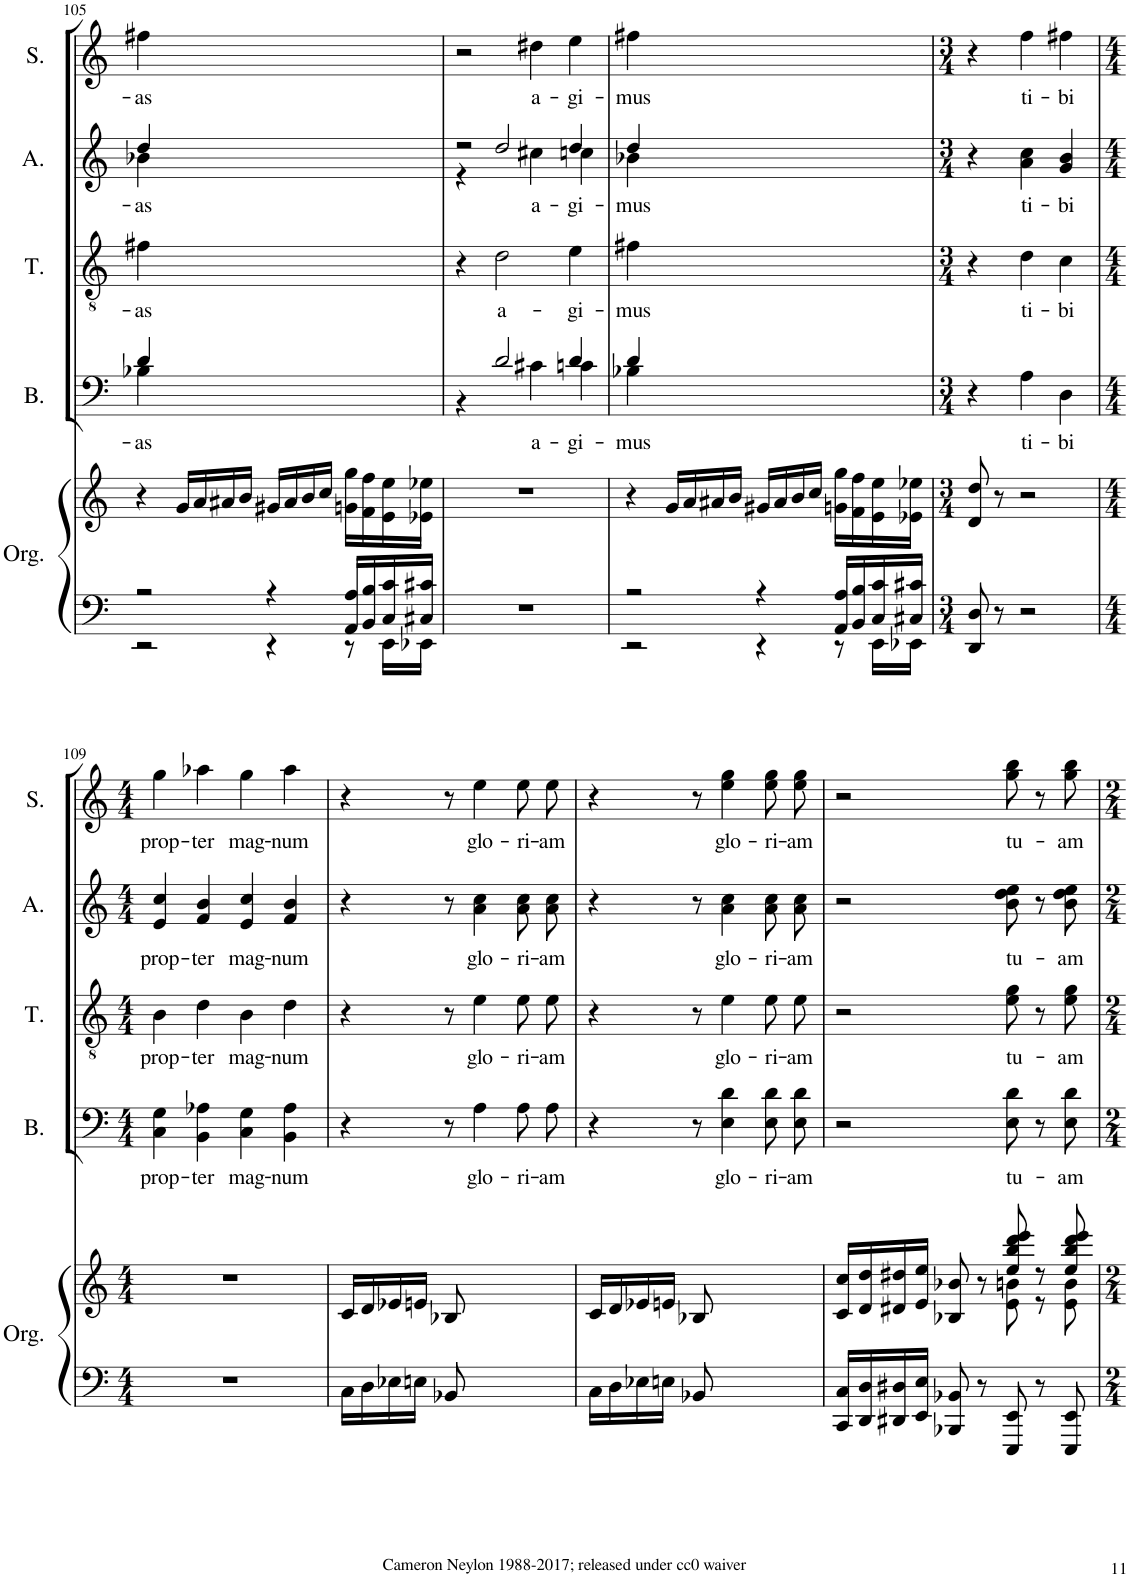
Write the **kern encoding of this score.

**kern	**kern	**kern	**text	**kern	**text	**kern	**text	**kern	**text
*part5	*part5	*part4	*part4	*part3	*part3	*part2	*part2	*part1	*part1
*staff6	*staff5	*staff4	*staff4	*staff3	*staff3	*staff2	*staff2	*staff1	*staff1
*I"Organ	*	*I"Bass	*	*I"Tenor	*	*I"Alto	*	*I"Soprano	*
*I'Org.	*	*I'B.	*	*I'T.	*	*I'A.	*	*I'S.	*
!!LO:PB:g=z
*clefF4	*clefG2	*clefF4	*	*clefGv2	*	*clefG2	*	*clefG2	*
*k[]	*k[]	*k[]	*	*k[]	*	*k[]	*	*k[]	*
*M4/4	*M4/4	*M4/4	*	*M4/4	*	*M4/4	*	*M4/4	*
=105	=105	=105	=105	=105	=105	=105	=105	=105	=105
*^	*	*	*	*	*	*	*	*	*
!	!	!	!	!LO:LY:b	!	!LO:LY:b	!	!LO:LY:b	!	!LO:LY:b
*	*	*	*^	*	*	*	*^	*	*	*
2r	2r	4r	4B-X\	4d/	-as	4f#X\	-as	4b-X\	4dd/	-as	4ff#X\	-as
.	.	16g/LL	2.ryy	2.ryy	.	2.ryy	.	2.ryy	2.ryy	.	2.ryy	.
.	.	16a/	.	.	.	.	.	.	.	.	.	.
.	.	16a#X/	.	.	.	.	.	.	.	.	.	.
.	.	16b/JJ	.	.	.	.	.	.	.	.	.	.
4r	4r	16g#X/LL	.	.	.	.	.	.	.	.	.	.
.	.	16a#/	.	.	.	.	.	.	.	.	.	.
.	.	16b/	.	.	.	.	.	.	.	.	.	.
.	.	16cc/JJ	.	.	.	.	.	.	.	.	.	.
16AA/ 16A/LL	8r	16gn\ 16gg\LL	.	.	.	.	.	.	.	.	.	.
16BB/ 16B/	.	16f\ 16ff\	.	.	.	.	.	.	.	.	.	.
16C/ 16c/	16EE\LL	16e\ 16ee\	.	.	.	.	.	.	.	.	.	.
16C#X/ 16c#X/JJ	16EE-X\JJ	16e-X\ 16ee-X\JJ	.	.	.	.	.	.	.	.	.	.
*v	*v	*	*	*	*	*	*	*	*	*	*	*
=106	=106	=106	=106	=106	=106	=106	=106	=106	=106	=106	=106
1r	1r	2ryy	4r	.	4r	.	2r	4r	.	2r	.
!	!	!	!	!	!	!LO:LY:b	!	!	!	!	!
.	.	.	2d/	.	2d\	a-	.	2dd/	.	.	.
!	!	!	!	!LO:LY:b	!	!	!	!	!LO:LY:b	!	!LO:LY:b
.	.	4c#X\	.	a-	.	.	4cc#X\	.	a-	4dd#X\	a-
!	!	!	!	!LO:LY:b	!	!LO:LY:b	!	!	!LO:LY:b	!	!LO:LY:b
.	.	4cn\	4d/	-gi-	4e\	-gi-	4ccn\	4dd/	-gi-	4ee\	-gi-
=107	=107	=107	=107	=107	=107	=107	=107	=107	=107	=107	=107
*^	*	*	*	*	*	*	*	*	*	*	*
!	!	!	!	!	!LO:LY:b	!	!LO:LY:b	!	!	!LO:LY:b	!	!LO:LY:b
2r	2r	4r	4B-X\	4d/	-mus	4f#X\	-mus	4b-X\	4dd/	-mus	4ff#X\	-mus
.	.	16g/LL	2.ryy	2.ryy	.	2.ryy	.	2.ryy	2.ryy	.	2.ryy	.
.	.	16a/	.	.	.	.	.	.	.	.	.	.
.	.	16a#X/	.	.	.	.	.	.	.	.	.	.
.	.	16b/JJ	.	.	.	.	.	.	.	.	.	.
4r	4r	16g#X/LL	.	.	.	.	.	.	.	.	.	.
.	.	16a#/	.	.	.	.	.	.	.	.	.	.
.	.	16b/	.	.	.	.	.	.	.	.	.	.
.	.	16cc/JJ	.	.	.	.	.	.	.	.	.	.
16AA/ 16A/LL	8r	16gn\ 16gg\LL	.	.	.	.	.	.	.	.	.	.
16BB/ 16B/	.	16f\ 16ff\	.	.	.	.	.	.	.	.	.	.
16C/ 16c/	16EE\LL	16e\ 16ee\	.	.	.	.	.	.	.	.	.	.
16C#X/ 16c#X/JJ	16EE-X\JJ	16e-X\ 16ee-X\JJ	.	.	.	.	.	.	.	.	.	.
*v	*v	*	*v	*v	*	*	*	*v	*v	*	*	*
=108	=108	=108	=108	=108	=108	=108	=108	=108	=108
*M3/4	*M3/4	*M3/4	*	*M3/4	*	*M3/4	*	*M3/4	*
8DD/ 8D/	8d/ 8dd/	4r	.	4r	.	4r	.	4r	.
8r	8r	.	.	.	.	.	.	.	.
!	!	!	!LO:LY:b	!	!LO:LY:b	!	!LO:LY:b	!	!LO:LY:b
2r	2r	4A\	ti-	4d\	ti-	4a\ 4cc\	ti-	4ff\	ti-
!	!	!	!LO:LY:b	!	!LO:LY:b	!	!LO:LY:b	!	!LO:LY:b
.	.	4D\	-bi	4c\	-bi	4g/ 4b/	-bi	4ff#X\	-bi
!!LO:LB:g=z
=109	=109	=109	=109	=109	=109	=109	=109	=109	=109
*M4/4	*M4/4	*M4/4	*	*M4/4	*	*M4/4	*	*M4/4	*
!	!	!	!LO:LY:b	!	!LO:LY:b	!	!LO:LY:b	!	!LO:LY:b
1r	1r	4C\ 4G\	prop-	4B\	prop-	4e/ 4cc/	prop-	4gg\	prop-
!	!	!	!LO:LY:b	!	!LO:LY:b	!	!LO:LY:b	!	!LO:LY:b
.	.	4BB\ 4A-X\	-ter	4d\	-ter	4f/ 4b/	-ter	4aa-X\	-ter
!	!	!	!LO:LY:b	!	!LO:LY:b	!	!LO:LY:b	!	!LO:LY:b
.	.	4C\ 4G\	mag-	4B\	mag-	4e/ 4cc/	mag-	4gg\	mag-
!	!	!	!LO:LY:b	!	!LO:LY:b	!	!LO:LY:b	!	!LO:LY:b
.	.	4BB\ 4A-\	-num	4d\	-num	4f/ 4b/	-num	4aa-\	-num
=110	=110	=110	=110	=110	=110	=110	=110	=110	=110
16C\LL	16c/LL	4r	.	4r	.	4r	.	4r	.
16D\	16d/	.	.	.	.	.	.	.	.
16E-X\	16e-X/	.	.	.	.	.	.	.	.
16En\JJ	16en/JJ	.	.	.	.	.	.	.	.
8BB-X/	8B-X/	8r	.	8r	.	8r	.	8r	.
!	!	!	!LO:LY:b	!	!LO:LY:b	!	!LO:LY:b	!	!LO:LY:b
2ryy	2ryy	4A\	glo-	4e\	glo-	4a\ 4cc\	glo-	4ee\	glo-
!	!	!	!LO:LY:b	!	!LO:LY:b	!	!LO:LY:b	!	!LO:LY:b
.	.	8A\	-ri-	8e\	-ri-	8a\ 8cc\	-ri-	8ee\	-ri-
!	!	!	!LO:LY:b	!	!LO:LY:b	!	!LO:LY:b	!	!LO:LY:b
.	.	8A\	-am	8e\	-am	8a\ 8cc\	-am	8ee\	-am
=111	=111	=111	=111	=111	=111	=111	=111	=111	=111
16C\LL	16c/LL	4r	.	4r	.	4r	.	4r	.
16D\	16d/	.	.	.	.	.	.	.	.
16E-X\	16e-X/	.	.	.	.	.	.	.	.
16En\JJ	16en/JJ	.	.	.	.	.	.	.	.
8BB-X/	8B-X/	8r	.	8r	.	8r	.	8r	.
!	!	!	!LO:LY:b	!	!LO:LY:b	!	!LO:LY:b	!	!LO:LY:b
2ryy	2ryy	4E\ 4d\	glo-	4e\	glo-	4a\ 4cc\	glo-	4ee\ 4gg\	glo-
!	!	!	!LO:LY:b	!	!LO:LY:b	!	!LO:LY:b	!	!LO:LY:b
.	.	8E\ 8d\L	-ri-	8e\L	-ri-	8a\ 8cc\L	-ri-	8ee\ 8gg\L	-ri-
!	!	!	!LO:LY:b	!	!LO:LY:b	!	!LO:LY:b	!	!LO:LY:b
.	.	8E\ 8d\J	-am	8e\J	-am	8a\ 8cc\J	-am	8ee\ 8gg\J	-am
=112	=112	=112	=112	=112	=112	=112	=112	=112	=112
*	*^	*	*	*	*	*	*	*	*
16CC/ 16C/LL	16c/ 16cc/LL	2ryy	2r	.	2r	.	2r	.	2r	.
16DD/ 16D/	16d/ 16dd/	.	.	.	.	.	.	.	.	.
16DD#X/ 16D#X/	16d#X/ 16dd#X/	.	.	.	.	.	.	.	.	.
16EE/ 16E/JJ	16e/ 16ee/JJ	.	.	.	.	.	.	.	.	.
8BBB-X/ 8BB-X/	8B-X/ 8b-X/	.	.	.	.	.	.	.	.	.
8r	8r	.	.	.	.	.	.	.	.	.
!	!	!	!	!LO:LY:b	!	!LO:LY:b	!	!LO:LY:b	!	!LO:LY:b
8EEE/ 8EE/	8ee/ 8bb/ 8ddd/ 8eee/	8e\ 8bn\	8E\ 8d\	tu-	8e\ 8g\	tu-	8b\ 8dd\ 8ee\	tu-	8gg\ 8bb\	tu-
8r	8r	8r	8r	.	8r	.	8r	.	8r	.
!	!	!	!	!LO:LY:b	!	!LO:LY:b	!	!LO:LY:b	!	!LO:LY:b
8EEE/ 8EE/	8ee/ 8bb/ 8ddd/ 8eee/	8e\ 8b\	8E\ 8d\	-am	8e\ 8g\	-am	8b\ 8dd\ 8ee\	-am	8gg\ 8bb\	-am
*	*v	*v	*	*	*	*	*	*	*	*
=	=	=	=	=	=	=	=	=	=
*-	*-	*-	*-	*-	*-	*-	*-	*-	*-
